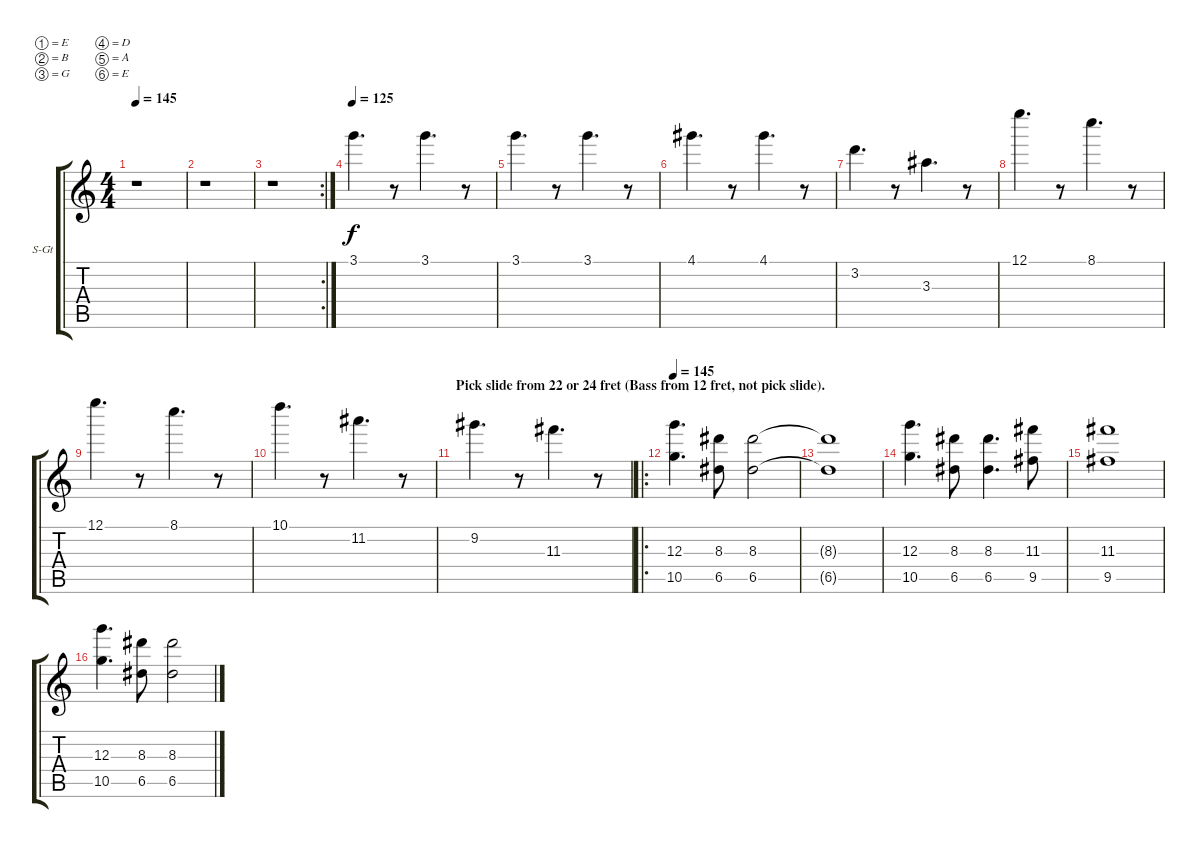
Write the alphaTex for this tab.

\bracketExtendMode groupsimilarinstruments
\firstSystemTrackNameOrientation horizontal
\otherSystemsTrackNameOrientation horizontal
\track ("Lecter (KeybRight)" "S-Gt") {instrument stringensemble1}
\staff {score tabs}
\tuning (E5 B4 G4 D4 A3 E3)
\displaytranspose 12
\ts (4 4)
\tempo 145
\clef g2
\ks c
r.1{dy f} |
r.1 |
\rc 2
r.1 |
\tempo 125
3.1.4{d} r.8 3.1.4{d} r.8 |
3.1.4{d} r.8 3.1.4{d} r.8 |
4.1.4{d} r.8 4.1.4{d} r.8 |
3.2.4{d} r.8 3.3.4{d} r.8 |
12.1.4{d} r.8 8.1.4{d} r.8 |
12.1.4{d} r.8 8.1.4{d} r.8 |
10.1.4{d} r.8 11.2.4{d} r.8 |
\section ("" "Pick slide from 22 or 24 fret (Bass from 12 fret, not pick slide).")
9.2.4{d} r.8 11.3.4{d} r.8 |
\ro
\tempo 145
(12.3 10.5).4{d} (8.3 6.5).8 (8.3 6.5).2 |
(8.3{t} 6.5{t}).1 |
(12.3 10.5).4{d} (8.3 6.5).8 (8.3 6.5).4{d} (11.3 9.5).8 |
(11.3 9.5).1 |
(12.3 10.5).4{d} (8.3 6.5).8 (8.3 6.5).2
